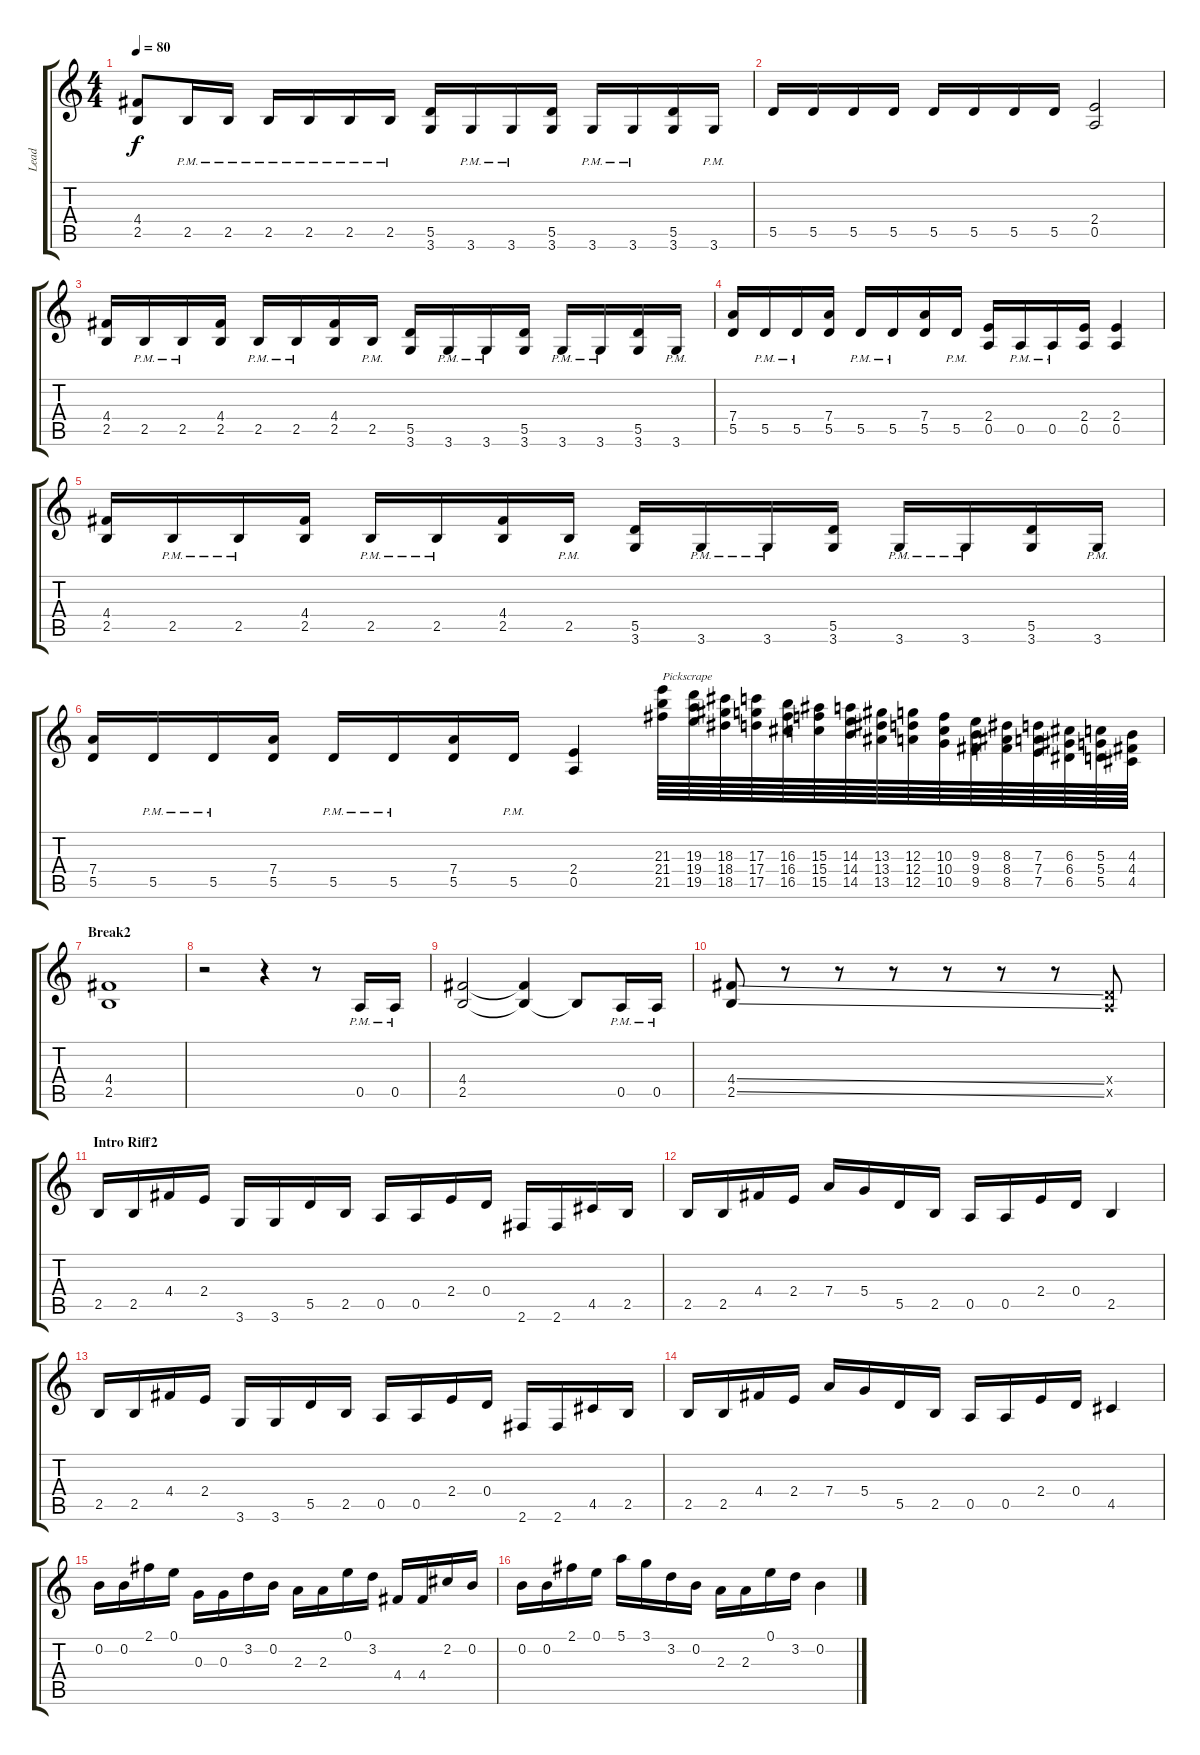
\track ("Lead" "Lead") {instrument distortionguitar}
\staff {score tabs}
\tuning (E4 B3 G3 D3 A2 E2) {hide}
\ts (4 4)
\tempo 80
\clef g2
\ks c
(4.4 2.5).8{dy f} 2.5{pm}.16 2.5{pm}.16 2.5{pm}.16 2.5{pm}.16 2.5{pm}.16 2.5{pm}.16 (5.5 3.6).16 3.6{pm}.16 3.6{pm}.16 (5.5 3.6).16 3.6{pm}.16 3.6{pm}.16 (5.5 3.6).16 3.6{pm}.16 |
5.5.16 5.5.16 5.5.16 5.5.16 5.5.16 5.5.16 5.5.16 5.5.16 (2.4 0.5).2 |
(4.4 2.5).16 2.5{pm}.16 2.5{pm}.16 (4.4 2.5).16 2.5{pm}.16 2.5{pm}.16 (4.4 2.5).16 2.5{pm}.16 (5.5 3.6).16 3.6{pm}.16 3.6{pm}.16 (5.5 3.6).16 3.6{pm}.16 3.6{pm}.16 (5.5 3.6).16 3.6{pm}.16 |
(7.4 5.5).16 5.5{pm}.16 5.5{pm}.16 (7.4 5.5).16 5.5{pm}.16 5.5{pm}.16 (7.4 5.5).16 5.5{pm}.16 (2.4 0.5).16 0.5{pm}.16 0.5{pm}.16 (2.4 0.5).16 (2.4 0.5).4 |
(4.4 2.5).16 2.5{pm}.16 2.5{pm}.16 (4.4 2.5).16 2.5{pm}.16 2.5{pm}.16 (4.4 2.5).16 2.5{pm}.16 (5.5 3.6).16 3.6{pm}.16 3.6{pm}.16 (5.5 3.6).16 3.6{pm}.16 3.6{pm}.16 (5.5 3.6).16 3.6{pm}.16 |
(7.4 5.5).16 5.5{pm}.16 5.5{pm}.16 (7.4 5.5).16 5.5{pm}.16 5.5{pm}.16 (7.4 5.5).16 5.5{pm}.16 (2.4 0.5).4 (21.3 21.4 21.5).64{txt "Pickscrape"} (19.3 19.4 19.5).64 (18.3 18.4 18.5).64 (17.3 17.4 17.5).64 (16.3 16.4 16.5).64 (15.3 15.4 15.5).64 (14.3 14.4 14.5).64 (13.3 13.4 13.5).64 (12.3 12.4 12.5).64 (10.3 10.4 10.5).64 (9.3 9.4 9.5).64 (8.3 8.4 8.5).64 (7.3 7.4 7.5).64 (6.3 6.4 6.5).64 (5.3 5.4 5.5).64 (4.3 4.4 4.5).64 |
\section ("" "Break2")
(4.4 2.5).1 |
r.2 r.4 r.8 0.5{pm}.16 0.5{pm}.16 |
(4.4 2.5).2 (4.4{t} 2.5{t}).4 2.5{t}.8 0.5{pm}.16 0.5{pm}.16 |
(4.4{ss} 2.5{ss}).8 r.8 r.8 r.8 r.8 r.8 r.8 (0.4{x} 0.5{x}).8 |
\section ("" "Intro Riff2")
2.5.16 2.5.16 4.4.16 2.4.16 3.6.16 3.6.16 5.5.16 2.5.16 0.5.16 0.5.16 2.4.16 0.4.16 2.6.16 2.6.16 4.5.16 2.5.16 |
2.5.16 2.5.16 4.4.16 2.4.16 7.4.16 5.4.16 5.5.16 2.5.16 0.5.16 0.5.16 2.4.16 0.4.16 2.5.4 |
2.5.16 2.5.16 4.4.16 2.4.16 3.6.16 3.6.16 5.5.16 2.5.16 0.5.16 0.5.16 2.4.16 0.4.16 2.6.16 2.6.16 4.5.16 2.5.16 |
2.5.16 2.5.16 4.4.16 2.4.16 7.4.16 5.4.16 5.5.16 2.5.16 0.5.16 0.5.16 2.4.16 0.4.16 4.5.4 |
0.2.16 0.2.16 2.1.16 0.1.16 0.3.16 0.3.16 3.2.16 0.2.16 2.3.16 2.3.16 0.1.16 3.2.16 4.4.16 4.4.16 2.2.16 0.2.16 |
0.2.16 0.2.16 2.1.16 0.1.16 5.1.16 3.1.16 3.2.16 0.2.16 2.3.16 2.3.16 0.1.16 3.2.16 0.2.4
